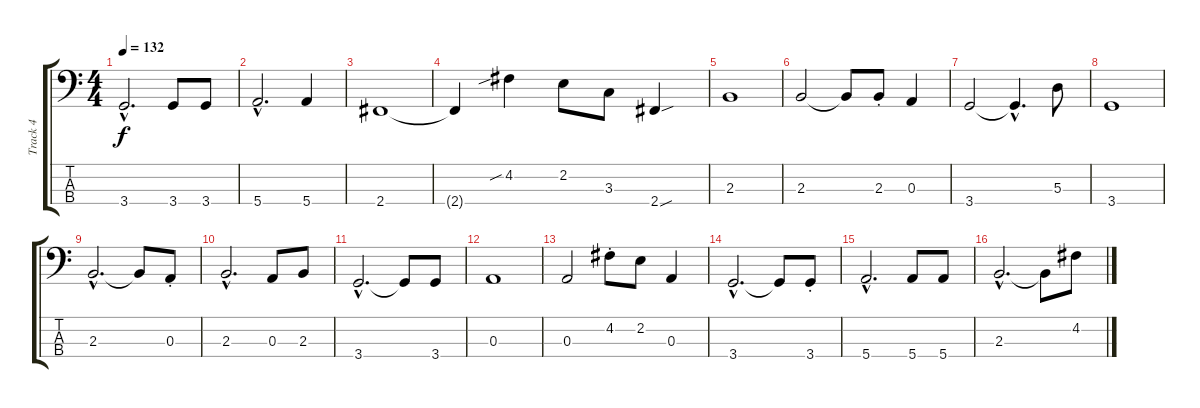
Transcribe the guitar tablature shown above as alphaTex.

\track ("Track 4" "Track 4") {instrument electricbassfinger}
\staff {score tabs}
\tuning (G2 D2 A1 E1) {hide}
\ts (4 4)
\tempo 132
\clef f4
\ks c
3.4{hac}.2{d dy f} 3.4.8 3.4.8 |
5.4{hac}.2{d} 5.4.4 |
2.4.1 |
2.4{t}.4 4.2{sib}.4 2.2.8 3.3.8 2.4{sou}.4 |
2.3.1 |
2.3.2 2.3{t}.8 2.3{st}.8 0.3.4 |
3.4.2 3.4{hac t}.4{d} 5.3.8 |
3.4.1 |
2.3{hac}.2{d} 2.3{t}.8 0.3{st}.8 |
2.3{hac}.2{d} 0.3.8 2.3.8 |
3.4{hac}.2{d} 3.4{t}.8 3.4.8 |
0.3.1 |
0.3.2 4.2{st}.8 2.2.8 0.3.4 |
3.4{hac}.2{d} 3.4{t}.8 3.4{st}.8 |
5.4{hac}.2{d} 5.4.8 5.4.8 |
2.3{hac}.2{d} 2.3{t}.8 4.2.8
